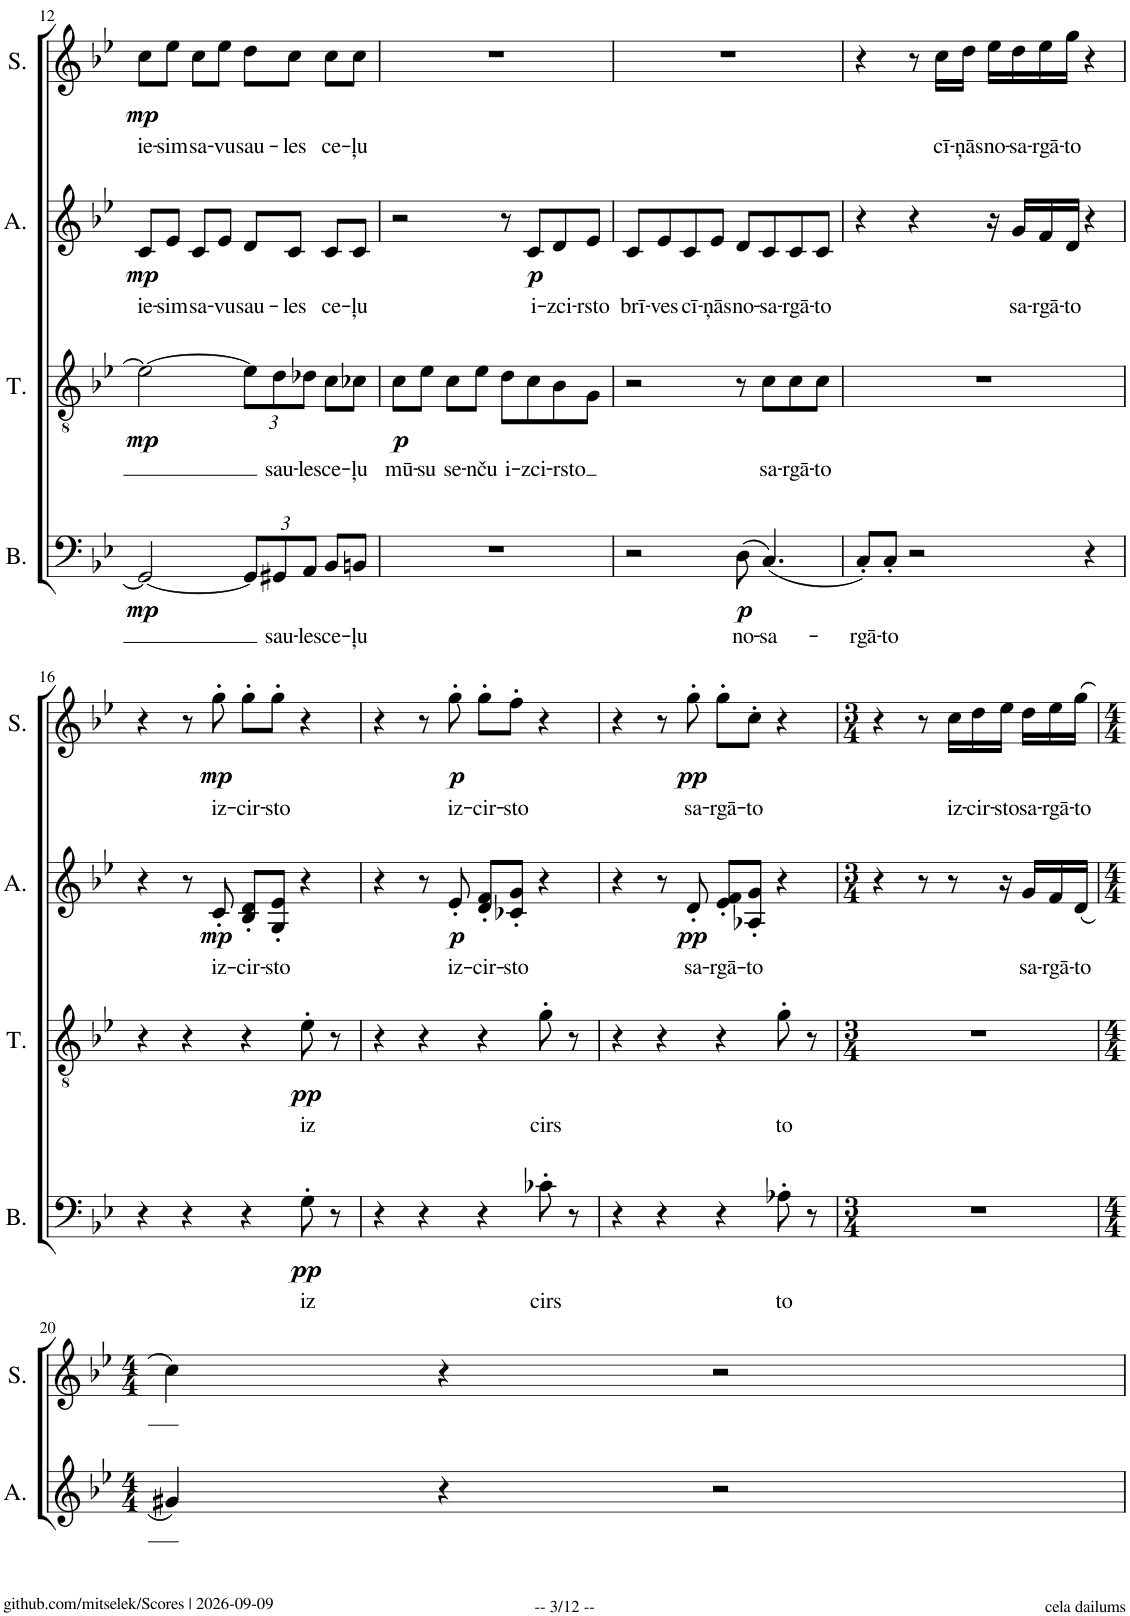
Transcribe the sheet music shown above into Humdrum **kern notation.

**kern	**text	**dynam	**kern	**text	**dynam	**kern	**text	**dynam	**kern	**text	**dynam
*part4	*part4	*part4	*part3	*part3	*part3	*part2	*part2	*part2	*part1	*part1	*part1
*staff4	*staff4	*staff4	*staff3	*staff3	*staff3	*staff2	*staff2	*staff2	*staff1	*staff1	*staff1
*I"Bass	*	*	*I"Tenor	*	*	*I"Alto	*	*	*I"Soprano	*	*
*I'B.	*	*	*I'T.	*	*	*I'A.	*	*	*I'S.	*	*
!!LO:PB:g=z
*clefF4	*	*	*clefGv2	*	*	*clefG2	*	*	*clefG2	*	*
*	*	*	*Trd1c2	*	*	*	*	*	*	*	*
*k[b-e-]	*	*	*k[b-e-]	*	*	*k[b-e-]	*	*	*k[b-e-]	*	*
*M4/4	*	*	*M4/4	*	*	*M4/4	*	*	*M4/4	*	*
=12	=12	=12	=12	=12	=12	=12	=12	=12	=12	=12	=12
!	!	!LO:DY:b	!	!	!LO:DY:b	!	!LO:LY:b	!LO:DY:b	!	!LO:LY:b	!LO:DY:b
2GG/_	.	mp	2e-\_	.	mp	8c/L	ie-	mp	8cc\L	ie-	mp
!	!	!	!	!	!	!	!LO:LY:b	!	!	!LO:LY:b	!
.	.	.	.	.	.	8e-/J	-sim	.	8ee-\J	-sim	.
!	!	!	!	!	!	!	!LO:LY:b	!	!	!LO:LY:b	!
.	.	.	.	.	.	8c/L	sa-	.	8cc\L	sa-	.
!	!	!	!	!	!	!	!LO:LY:b	!	!	!LO:LY:b	!
.	.	.	.	.	.	8e-/J	-vu	.	8ee-\J	-vu	.
*Xbrackettup	*	*	*Xbrackettup	*	*	*	*	*	*	*	*
!	!	!	!	!	!	!	!LO:LY:b	!	!	!LO:LY:b	!
12GG/L]	.	.	12e-\L]	.	.	8d/L	sau-	.	8dd\L	sau-	.
!	!LO:LY:b	!	!	!LO:LY:b	!	!	!	!	!	!	!
12GG#X/	sau-	.	12d\	sau-	.	.	.	.	.	.	.
!	!	!	!	!	!	!	!LO:LY:b	!	!	!LO:LY:b	!
.	.	.	.	.	.	8c/J	-les	.	8cc\J	-les	.
!	!LO:LY:b	!	!	!LO:LY:b	!	!	!	!	!	!	!
12AA/J	-les	.	12d-X\J	-les	.	.	.	.	.	.	.
!	!LO:LY:b	!	!	!LO:LY:b	!	!	!LO:LY:b	!	!	!LO:LY:b	!
8BB-/L	ce-	.	8c\L	ce-	.	8c/L	ce-	.	8cc\L	ce-	.
!	!LO:LY:b	!	!	!LO:LY:b	!	!	!LO:LY:b	!	!	!LO:LY:b	!
8BBn/J	-ļu	.	8c-X\J	-ļu	.	8c/J	-ļu	.	8cc\J	-ļu	.
=13	=13	=13	=13	=13	=13	=13	=13	=13	=13	=13	=13
!	!	!	!	!LO:LY:b	!LO:DY:b	!	!	!	!	!	!
1r	.	.	8c\L	mū-	p	2r	.	.	1r	.	.
!	!	!	!	!LO:LY:b	!	!	!	!	!	!	!
.	.	.	8e-\J	-su	.	.	.	.	.	.	.
!	!	!	!	!LO:LY:b	!	!	!	!	!	!	!
.	.	.	8c\L	se-	.	.	.	.	.	.	.
!	!	!	!	!LO:LY:b	!	!	!	!	!	!	!
.	.	.	8e-\J	-nču	.	.	.	.	.	.	.
!	!	!	!	!LO:LY:b	!	!	!	!	!	!	!
.	.	.	8d\L	i-	.	8r	.	.	.	.	.
!	!	!	!	!LO:LY:b	!	!	!LO:LY:b	!LO:DY:b	!	!	!
.	.	.	8c\	-zci-	.	8c/L	-i-	p	.	.	.
!	!	!	!	!LO:LY:b	!	!	!LO:LY:b	!	!	!	!
.	.	.	8B-\	-rsto	.	8d/	-zci-	.	.	.	.
!	!	!	!	!	!	!	!LO:LY:b	!	!	!	!
.	.	.	8G\J	.	.	8e-/J	-rsto	.	.	.	.
=14	=14	=14	=14	=14	=14	=14	=14	=14	=14	=14	=14
!	!	!	!	!	!	!	!LO:LY:b	!	!	!	!
2r	.	.	2r	.	.	8c/L	brī-	.	1r	.	.
!	!	!	!	!	!	!	!LO:LY:b	!	!	!	!
.	.	.	.	.	.	8e-/	-ves	.	.	.	.
!	!	!	!	!	!	!	!LO:LY:b	!	!	!	!
.	.	.	.	.	.	8c/	cī-	.	.	.	.
!	!	!	!	!	!	!	!LO:LY:b	!	!	!	!
.	.	.	.	.	.	8e-/J	-ņās	.	.	.	.
!	!LO:LY:b	!LO:DY:b	!	!	!	!	!LO:LY:b	!	!	!	!
(8D\	no-	p	8r	.	.	8d/L	no-	.	.	.	.
!	!LO:LY:b	!	!	!LO:LY:b	!	!	!LO:LY:b	!	!	!	!
(4.C/)	-sa-	.	8c\L	-sa-	.	8c/	-sa-	.	.	.	.
!	!	!	!	!LO:LY:b	!	!	!LO:LY:b	!	!	!	!
.	.	.	8c\	-rgā-	.	8c/	-rgā-	.	.	.	.
!	!	!	!	!LO:LY:b	!	!	!LO:LY:b	!	!	!	!
.	.	.	8c\J	-to	.	8c/J	-to	.	.	.	.
=15	=15	=15	=15	=15	=15	=15	=15	=15	=15	=15	=15
!	!LO:LY:b	!	!	!	!	!	!	!	!	!	!
8C'/L)	-rgā-	.	1r	.	.	4r	.	.	4r	.	.
!	!LO:LY:b	!	!	!	!	!	!	!	!	!	!
8C'/J	-to	.	.	.	.	.	.	.	.	.	.
2r	.	.	.	.	.	4r	.	.	8r	.	.
!	!	!	!	!	!	!	!	!	!	!LO:LY:b	!
.	.	.	.	.	.	.	.	.	16cc\LL	cī-	.
!	!	!	!	!	!	!	!	!	!	!LO:LY:b	!
.	.	.	.	.	.	.	.	.	16dd\JJ	-ņās	.
!	!	!	!	!	!	!	!	!	!	!LO:LY:b	!
.	.	.	.	.	.	16r	.	.	16ee-\LL	no-	.
!	!	!	!	!	!	!	!LO:LY:b	!	!	!LO:LY:b	!
.	.	.	.	.	.	16g/LL	-sa-	.	16dd\	-sa-	.
!	!	!	!	!	!	!	!LO:LY:b	!	!	!LO:LY:b	!
.	.	.	.	.	.	16f/	-rgā-	.	16ee-\	-rgā-	.
!	!	!	!	!	!	!	!LO:LY:b	!	!	!LO:LY:b	!
.	.	.	.	.	.	16d/JJ	-to	.	16gg\JJ	-to	.
4r	.	.	.	.	.	4r	.	.	4r	.	.
!!LO:LB:g=z
=16	=16	=16	=16	=16	=16	=16	=16	=16	=16	=16	=16
4r	.	.	4r	.	.	4r	.	.	4r	.	.
4r	.	.	4r	.	.	8r	.	.	8r	.	.
!	!	!	!	!	!	!	!LO:LY:b	!LO:DY:b	!	!LO:LY:b	!LO:DY:b
.	.	.	.	.	.	8c'/	iz-	mp	8gg'\	iz-	mp
!	!	!	!	!	!	!	!LO:LY:b	!	!	!LO:LY:b	!
4r	.	.	4r	.	.	8B-/' 8d/'L	-cir-	.	8gg'\L	-cir-	.
!	!	!	!	!	!	!	!LO:LY:b	!	!	!LO:LY:b	!
.	.	.	.	.	.	8G/' 8e-/'J	-sto	.	8gg'\J	-sto	.
!	!LO:LY:b	!LO:DY:b	!	!LO:LY:b	!LO:DY:b	!	!	!	!	!	!
8G'\	-iz	pp	8e-'\	iz	pp	4r	.	.	4r	.	.
8r	.	.	8r	.	.	.	.	.	.	.	.
=17	=17	=17	=17	=17	=17	=17	=17	=17	=17	=17	=17
4r	.	.	4r	.	.	4r	.	.	4r	.	.
4r	.	.	4r	.	.	8r	.	.	8r	.	.
!	!	!	!	!	!	!	!LO:LY:b	!LO:DY:b	!	!LO:LY:b	!LO:DY:b
.	.	.	.	.	.	8e-'/	iz-	p	8gg'\	iz-	p
!	!	!	!	!	!	!	!LO:LY:b	!	!	!LO:LY:b	!
4r	.	.	4r	.	.	8d/' 8f/'L	-cir-	.	8gg'\L	-cir-	.
!	!	!	!	!	!	!	!LO:LY:b	!	!	!LO:LY:b	!
.	.	.	.	.	.	8c-X/' 8g/'J	-sto	.	8ff'\J	-sto	.
!	!LO:LY:b	!	!	!LO:LY:b	!	!	!	!	!	!	!
8c-X'\	-cirs	.	8g'\	-cirs	.	4r	.	.	4r	.	.
8r	.	.	8r	.	.	.	.	.	.	.	.
=18	=18	=18	=18	=18	=18	=18	=18	=18	=18	=18	=18
4r	.	.	4r	.	.	4r	.	.	4r	.	.
4r	.	.	4r	.	.	8r	.	.	8r	.	.
!	!	!	!	!	!	!	!LO:LY:b	!LO:DY:b	!	!LO:LY:b	!LO:DY:b
.	.	.	.	.	.	8d'/	-sa-	pp	8gg'\	-sa-	pp
!	!	!	!	!	!	!	!LO:LY:b	!	!	!LO:LY:b	!
4r	.	.	4r	.	.	8e-/' 8f/'L	-rgā-	.	8gg'\L	-rgā-	.
!	!	!	!	!	!	!	!LO:LY:b	!	!	!LO:LY:b	!
.	.	.	.	.	.	8A-X/' 8g/'J	-to	.	8cc'\J	-to	.
!	!LO:LY:b	!	!	!LO:LY:b	!	!	!	!	!	!	!
8A-X'\	to	.	8g'\	-to	.	4r	.	.	4r	.	.
8r	.	.	8r	.	.	.	.	.	.	.	.
=19	=19	=19	=19	=19	=19	=19	=19	=19	=19	=19	=19
*M3/4	*	*	*M3/4	*	*	*M3/4	*	*	*M3/4	*	*
2.r	.	.	2.r	.	.	4r	.	.	4r	.	.
.	.	.	.	.	.	8r	.	.	8r	.	.
!	!	!	!	!	!	!	!	!	!	!LO:LY:b	!
.	.	.	.	.	.	8r	.	.	16cc\LL	iz-	.
!	!	!	!	!	!	!	!	!	!	!LO:LY:b	!
.	.	.	.	.	.	.	.	.	16dd\	-cir-	.
!	!	!	!	!	!	!	!	!	!	!LO:LY:b	!
.	.	.	.	.	.	16r	.	.	16ee-\JJ	-sto	.
!	!	!	!	!	!	!	!LO:LY:b	!	!	!LO:LY:b	!
.	.	.	.	.	.	16g/LL	-sa-	.	16dd\LL	-sa-	.
!	!	!	!	!	!	!	!LO:LY:b	!	!	!LO:LY:b	!
.	.	.	.	.	.	16f/	-rgā-	.	16ee-\	-rgā-	.
!	!	!	!	!	!	!	!LO:LY:b	!	!	!LO:LY:b	!
.	.	.	.	.	.	(16d/JJ	-to	.	(16gg\JJ	-to	.
!!LO:LB:g=z
=20	=20	=20	=20	=20	=20	=20	=20	=20	=20	=20	=20
*M4/4	*	*	*M4/4	*	*	*M4/4	*	*	*M4/4	*	*
1r	.	.	1r	.	.	4g#X/)	.	.	4cc\)	.	.
.	.	.	.	.	.	4r	.	.	4r	.	.
.	.	.	.	.	.	2r	.	.	2r	.	.
=	=	=	=	=	=	=	=	=	=	=	=
*-	*-	*-	*-	*-	*-	*-	*-	*-	*-	*-	*-
